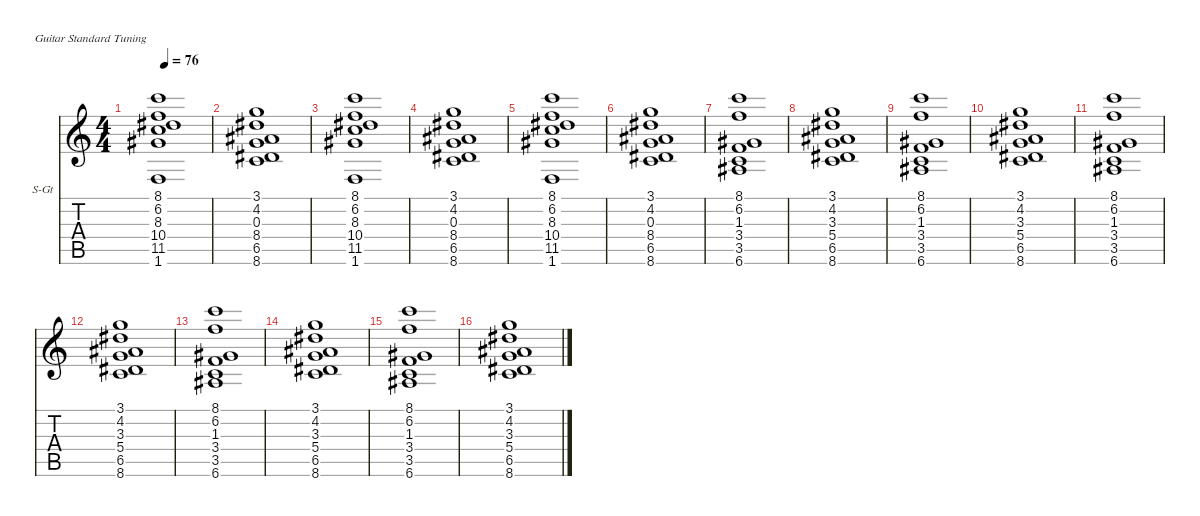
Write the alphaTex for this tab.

\hideDynamics
\bracketExtendMode nobrackets
\firstSystemTrackNameOrientation horizontal
\otherSystemsTrackNameOrientation horizontal
\track ("Synth" "S-Gt") {instrument stringensemble1}
\staff {score tabs}
\tuning (E4 B3 G3 D3 A2 E2)
\displaytranspose 12
\ts (4 4)
\tempo 76
\clef g2
\ks c
(8.1 6.2 8.3{acc #} 10.4 11.5{acc #} 1.6).1{dy f beam Up} |
(3.1 4.2{acc #} 0.3 8.4{acc #} 6.5{acc #} 8.6).1{beam Up} |
(8.1 6.2 8.3{acc #} 10.4 11.5{acc #} 1.6).1{beam Up} |
(3.1 4.2{acc #} 0.3 8.4{acc #} 6.5{acc #} 8.6).1{beam Up} |
(8.1 6.2 8.3{acc #} 10.4 11.5{acc #} 1.6).1{beam Up} |
(3.1 4.2{acc #} 0.3 8.4{acc #} 6.5{acc #} 8.6).1{beam Up} |
(8.1 6.2 1.3{acc #} 3.4 3.5 6.6{acc #}).1{beam Up} |
(3.1 4.2{acc #} 3.3{acc #} 5.4 6.5{acc #} 8.6).1{beam Up} |
(8.1 6.2 1.3{acc #} 3.4 3.5 6.6{acc #}).1{beam Up} |
(3.1 4.2{acc #} 3.3{acc #} 5.4 6.5{acc #} 8.6).1{beam Up} |
(8.1 6.2 1.3{acc #} 3.4 3.5 6.6{acc #}).1{beam Up} |
(3.1 4.2{acc #} 3.3{acc #} 5.4 6.5{acc #} 8.6).1{beam Up} |
(8.1 6.2 1.3{acc #} 3.4 3.5 6.6{acc #}).1{beam Up} |
(3.1 4.2{acc #} 3.3{acc #} 5.4 6.5{acc #} 8.6).1{beam Up} |
(8.1 6.2 1.3{acc #} 3.4 3.5 6.6{acc #}).1{beam Up} |
(3.1 4.2{acc #} 3.3{acc #} 5.4 6.5{acc #} 8.6).1{beam Up}
